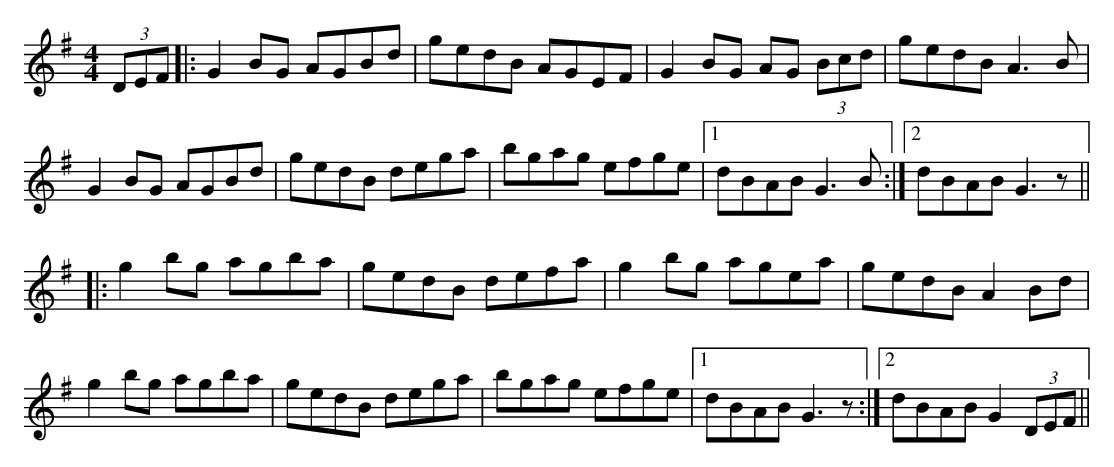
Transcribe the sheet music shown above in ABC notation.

X:1
M:4/4
K:G
(3DEF|:G2BG AGBd|gedB AGEF|G2BG AG (3Bcd|gedBA3B|
G2BG AGBd|gedB dega|bgag efge|1 dBAB G3B:|2 dBAB G3z||
|:g2bg agba|gedB defa|g2bg agea|gedB A2Bd|
g2bg agba|gedB dega|bgag efge|1 dBAB G3z:|2 dBAB G2(3DEF||
